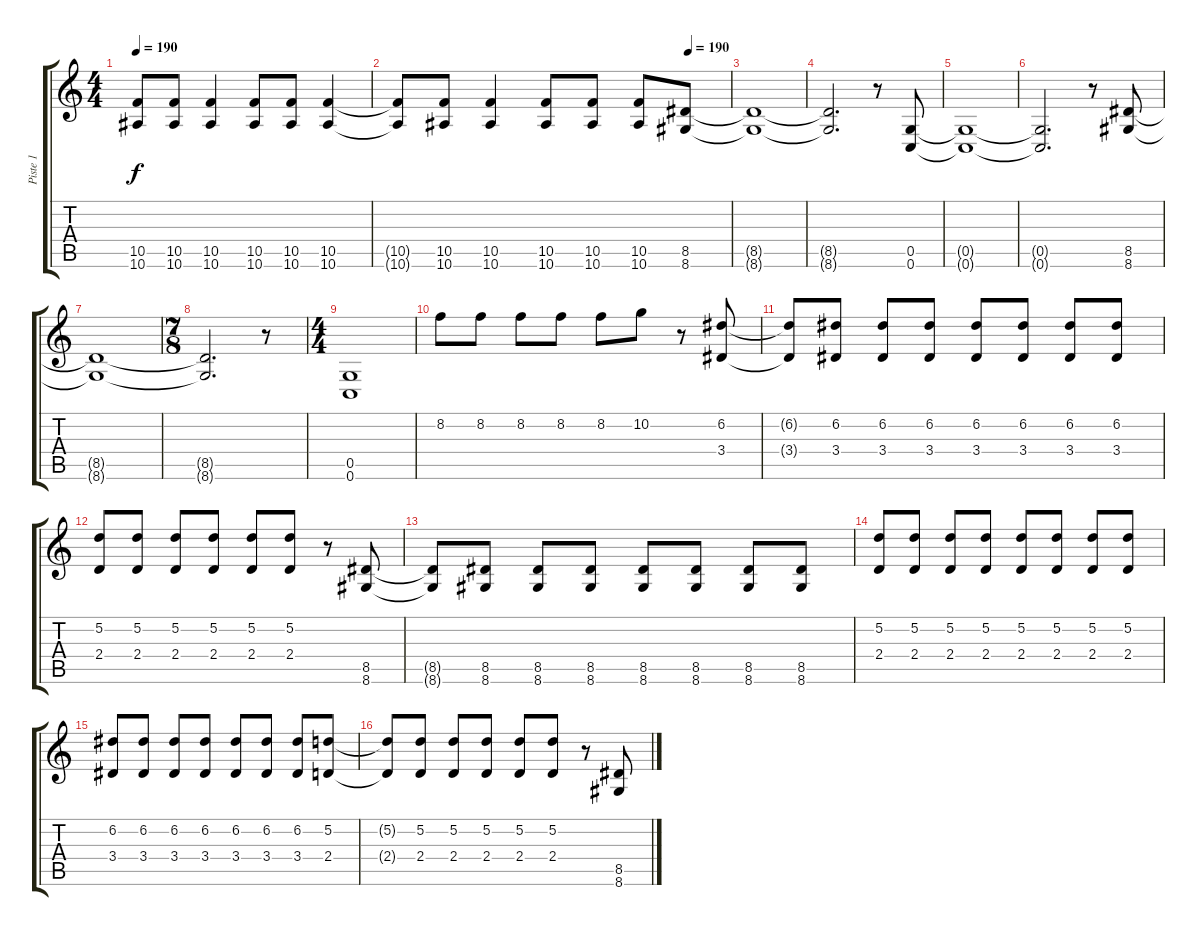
\track ("Piste 1" "Piste 1") {instrument distortionguitar}
\staff {score tabs}
\tuning (D4 A3 F3 C3 G2 C2) {hide}
\ts (4 4)
\tempo 190
\clef g2
\ks c
(10.5{t} 10.6{t}).8{dy f} (10.5 10.6).8 (10.5 10.6).4 (10.5 10.6).8 (10.5 10.6).8 (10.5 10.6).4 |
\tempo (190 0.875)
(10.5{t} 10.6{t}).8 (10.5 10.6).8 (10.5 10.6).4 (10.5 10.6).8 (10.5 10.6).8 (10.5 10.6).8 (8.5 8.6).8 |
(8.5{t} 8.6{t}).1 |
(8.5{t} 8.6{t}).2{d} r.8 (0.5 0.6).8 |
(0.5{t} 0.6{t}).1 |
(0.5{t} 0.6{t}).2{d} r.8 (8.5 8.6).8 |
(8.5{t} 8.6{t}).1 |
\ts (7 8)
(8.5{t} 8.6{t}).2{d} r.8 |
\ts (4 4)
(0.5 0.6).1 |
8.2.8 8.2.8 8.2.8 8.2.8 8.2.8 10.2.8 r.8 (6.2 3.4).8 |
(6.2{t} 3.4{t}).8 (6.2 3.4).8 (6.2 3.4).8 (6.2 3.4).8 (6.2 3.4).8 (6.2 3.4).8 (6.2 3.4).8 (6.2 3.4).8 |
(5.2 2.4).8 (5.2 2.4).8 (5.2 2.4).8 (5.2 2.4).8 (5.2 2.4).8 (5.2 2.4).8 r.8 (8.5 8.6).8 |
(8.5{t} 8.6{t}).8 (8.5 8.6).8 (8.5 8.6).8 (8.5 8.6).8 (8.5 8.6).8 (8.5 8.6).8 (8.5 8.6).8 (8.5 8.6).8 |
(5.2 2.4).8 (5.2 2.4).8 (5.2 2.4).8 (5.2 2.4).8 (5.2 2.4).8 (5.2 2.4).8 (5.2 2.4).8 (5.2 2.4).8 |
(6.2 3.4).8 (6.2 3.4).8 (6.2 3.4).8 (6.2 3.4).8 (6.2 3.4).8 (6.2 3.4).8 (6.2 3.4).8 (5.2 2.4).8 |
(5.2{t} 2.4{t}).8 (5.2 2.4).8 (5.2 2.4).8 (5.2 2.4).8 (5.2 2.4).8 (5.2 2.4).8 r.8 (8.5 8.6).8
